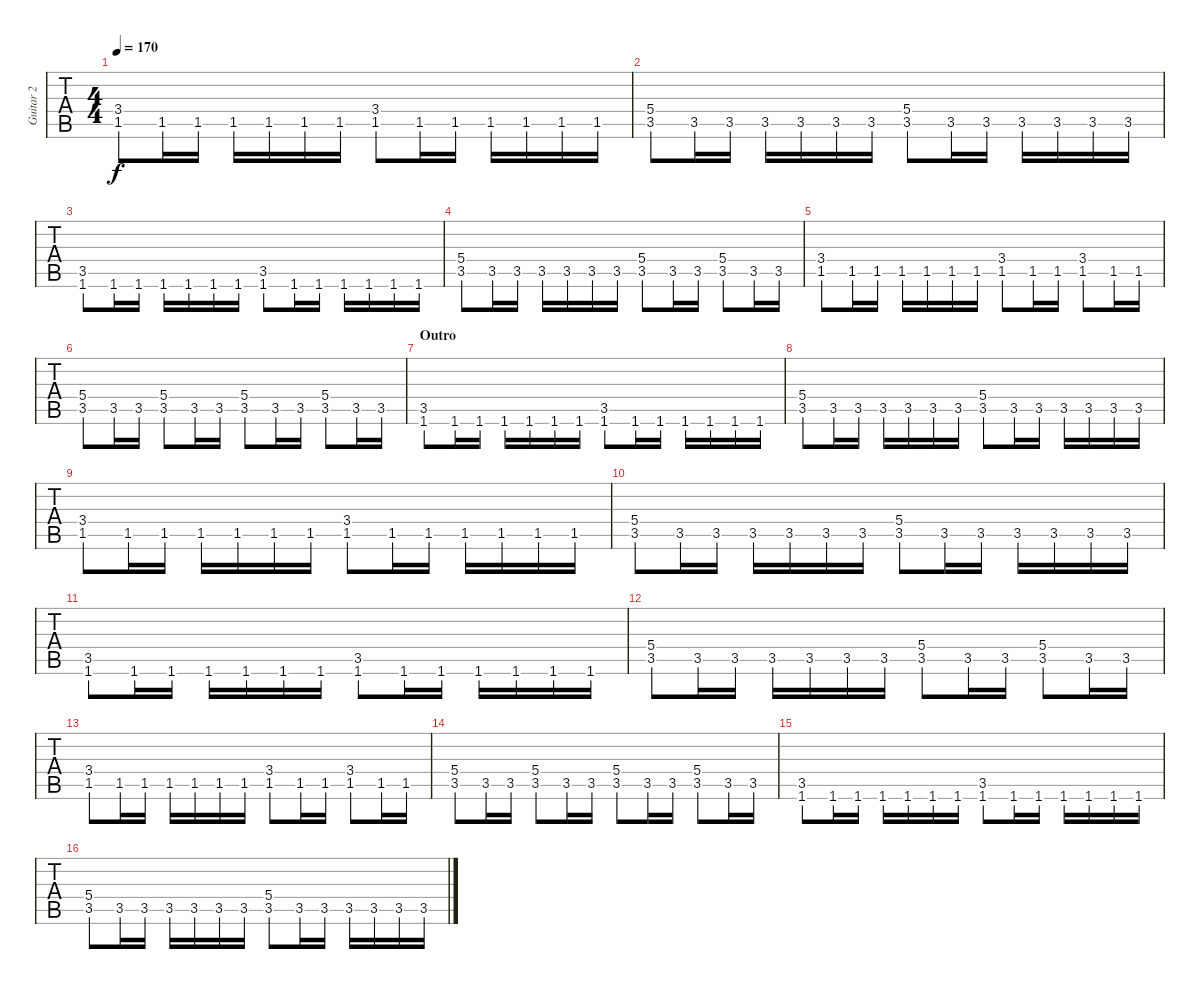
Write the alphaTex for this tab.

\track ("Guitar 2" "Guitar 2") {instrument distortionguitar}
\staff {tabs}
\tuning (E4 B3 G3 D3 A2 E2) {hide}
\ts (4 4)
\tempo 170
\clef g2
\ks c
(3.4 1.5).8{dy f} 1.5.16 1.5.16 1.5.16 1.5.16 1.5.16 1.5.16 (3.4 1.5).8 1.5.16 1.5.16 1.5.16 1.5.16 1.5.16 1.5.16 |
(5.4 3.5).8 3.5.16 3.5.16 3.5.16 3.5.16 3.5.16 3.5.16 (5.4 3.5).8 3.5.16 3.5.16 3.5.16 3.5.16 3.5.16 3.5.16 |
(3.5 1.6).8 1.6.16 1.6.16 1.6.16 1.6.16 1.6.16 1.6.16 (3.5 1.6).8 1.6.16 1.6.16 1.6.16 1.6.16 1.6.16 1.6.16 |
(5.4 3.5).8 3.5.16 3.5.16 3.5.16 3.5.16 3.5.16 3.5.16 (5.4 3.5).8 3.5.16 3.5.16 (5.4 3.5).8 3.5.16 3.5.16 |
(3.4 1.5).8 1.5.16 1.5.16 1.5.16 1.5.16 1.5.16 1.5.16 (3.4 1.5).8 1.5.16 1.5.16 (3.4 1.5).8 1.5.16 1.5.16 |
(5.4 3.5).8 3.5.16 3.5.16 (5.4 3.5).8 3.5.16 3.5.16 (5.4 3.5).8 3.5.16 3.5.16 (5.4 3.5).8 3.5.16 3.5.16 |
\section ("" "Outro")
(3.5 1.6).8 1.6.16 1.6.16 1.6.16 1.6.16 1.6.16 1.6.16 (3.5 1.6).8 1.6.16 1.6.16 1.6.16 1.6.16 1.6.16 1.6.16 |
(5.4 3.5).8 3.5.16 3.5.16 3.5.16 3.5.16 3.5.16 3.5.16 (5.4 3.5).8 3.5.16 3.5.16 3.5.16 3.5.16 3.5.16 3.5.16 |
(3.4 1.5).8 1.5.16 1.5.16 1.5.16 1.5.16 1.5.16 1.5.16 (3.4 1.5).8 1.5.16 1.5.16 1.5.16 1.5.16 1.5.16 1.5.16 |
(5.4 3.5).8 3.5.16 3.5.16 3.5.16 3.5.16 3.5.16 3.5.16 (5.4 3.5).8 3.5.16 3.5.16 3.5.16 3.5.16 3.5.16 3.5.16 |
(3.5 1.6).8 1.6.16 1.6.16 1.6.16 1.6.16 1.6.16 1.6.16 (3.5 1.6).8 1.6.16 1.6.16 1.6.16 1.6.16 1.6.16 1.6.16 |
(5.4 3.5).8 3.5.16 3.5.16 3.5.16 3.5.16 3.5.16 3.5.16 (5.4 3.5).8 3.5.16 3.5.16 (5.4 3.5).8 3.5.16 3.5.16 |
(3.4 1.5).8 1.5.16 1.5.16 1.5.16 1.5.16 1.5.16 1.5.16 (3.4 1.5).8 1.5.16 1.5.16 (3.4 1.5).8 1.5.16 1.5.16 |
(5.4 3.5).8 3.5.16 3.5.16 (5.4 3.5).8 3.5.16 3.5.16 (5.4 3.5).8 3.5.16 3.5.16 (5.4 3.5).8 3.5.16 3.5.16 |
(3.5 1.6).8 1.6.16 1.6.16 1.6.16 1.6.16 1.6.16 1.6.16 (3.5 1.6).8 1.6.16 1.6.16 1.6.16 1.6.16 1.6.16 1.6.16 |
(5.4 3.5).8 3.5.16 3.5.16 3.5.16 3.5.16 3.5.16 3.5.16 (5.4 3.5).8 3.5.16 3.5.16 3.5.16 3.5.16 3.5.16 3.5.16
